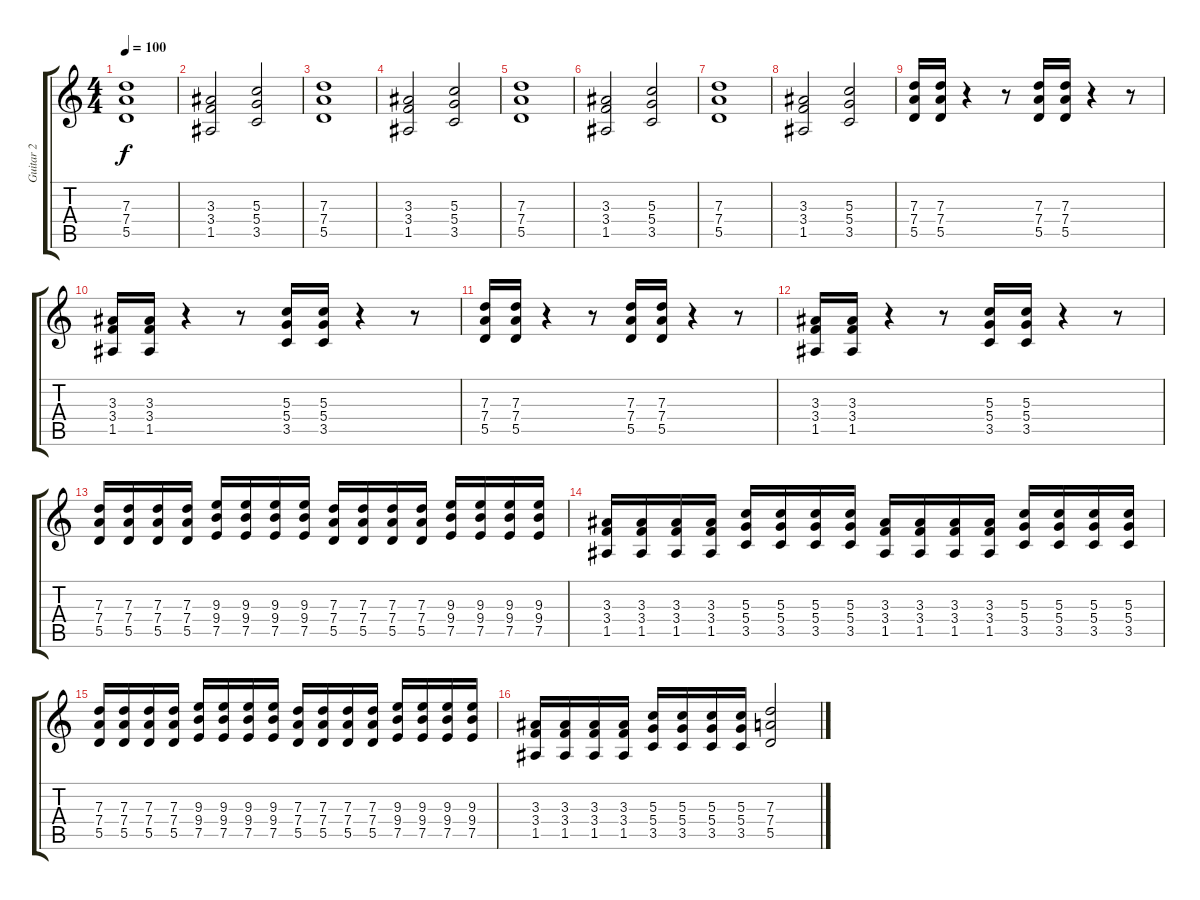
\track ("Guitar 2" "Guitar 2") {instrument distortionguitar}
\staff {score tabs}
\tuning (E4 B3 G3 D3 A2 E2) {hide}
\ts (4 4)
\tempo 100
\clef g2
\ks c
(7.3 7.4 5.5).1{dy f} |
(3.3 3.4 1.5).2 (5.3 5.4 3.5).2 |
(7.3 7.4 5.5).1 |
(3.3 3.4 1.5).2 (5.3 5.4 3.5).2 |
(7.3 7.4 5.5).1 |
(3.3 3.4 1.5).2 (5.3 5.4 3.5).2 |
(7.3 7.4 5.5).1 |
(3.3 3.4 1.5).2 (5.3 5.4 3.5).2 |
(7.3 7.4 5.5).16 (7.3 7.4 5.5).16 r.4 r.8 (7.3 7.4 5.5).16 (7.3 7.4 5.5).16 r.4 r.8 |
(3.3 3.4 1.5).16 (3.3 3.4 1.5).16 r.4 r.8 (5.3 5.4 3.5).16 (5.3 5.4 3.5).16 r.4 r.8 |
(7.3 7.4 5.5).16 (7.3 7.4 5.5).16 r.4 r.8 (7.3 7.4 5.5).16 (7.3 7.4 5.5).16 r.4 r.8 |
(3.3 3.4 1.5).16 (3.3 3.4 1.5).16 r.4 r.8 (5.3 5.4 3.5).16 (5.3 5.4 3.5).16 r.4 r.8 |
(7.3 7.4 5.5).16 (7.3 7.4 5.5).16 (7.3 7.4 5.5).16 (7.3 7.4 5.5).16 (9.3 9.4 7.5).16 (9.3 9.4 7.5).16 (9.3 9.4 7.5).16 (9.3 9.4 7.5).16 (7.3 7.4 5.5).16 (7.3 7.4 5.5).16 (7.3 7.4 5.5).16 (7.3 7.4 5.5).16 (9.3 9.4 7.5).16 (9.3 9.4 7.5).16 (9.3 9.4 7.5).16 (9.3 9.4 7.5).16 |
(3.3 3.4 1.5).16 (3.3 3.4 1.5).16 (3.3 3.4 1.5).16 (3.3 3.4 1.5).16 (5.3 5.4 3.5).16 (5.3 5.4 3.5).16 (5.3 5.4 3.5).16 (5.3 5.4 3.5).16 (3.3 3.4 1.5).16 (3.3 3.4 1.5).16 (3.3 3.4 1.5).16 (3.3 3.4 1.5).16 (5.3 5.4 3.5).16 (5.3 5.4 3.5).16 (5.3 5.4 3.5).16 (5.3 5.4 3.5).16 |
(7.3 7.4 5.5).16 (7.3 7.4 5.5).16 (7.3 7.4 5.5).16 (7.3 7.4 5.5).16 (9.3 9.4 7.5).16 (9.3 9.4 7.5).16 (9.3 9.4 7.5).16 (9.3 9.4 7.5).16 (7.3 7.4 5.5).16 (7.3 7.4 5.5).16 (7.3 7.4 5.5).16 (7.3 7.4 5.5).16 (9.3 9.4 7.5).16 (9.3 9.4 7.5).16 (9.3 9.4 7.5).16 (9.3 9.4 7.5).16 |
(3.3 3.4 1.5).16 (3.3 3.4 1.5).16 (3.3 3.4 1.5).16 (3.3 3.4 1.5).16 (5.3 5.4 3.5).16 (5.3 5.4 3.5).16 (5.3 5.4 3.5).16 (5.3 5.4 3.5).16 (7.3 7.4 5.5).2
